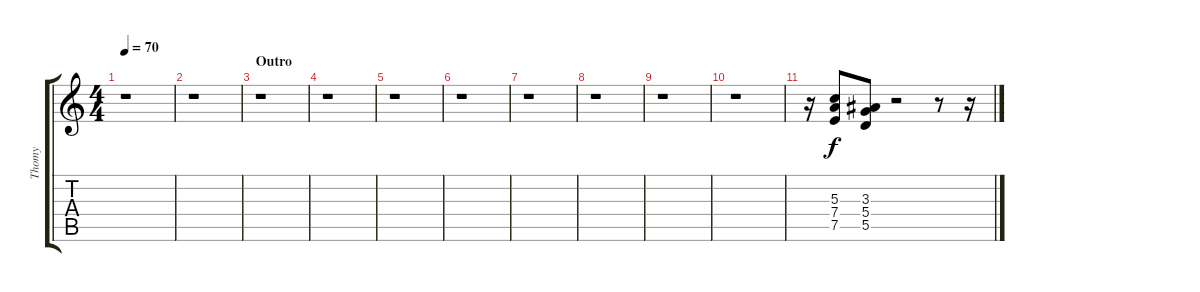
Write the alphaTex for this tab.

\track ("Thomy" "Thomy") {instrument distortionguitar}
\staff {score tabs}
\tuning (E4 B3 G3 D3 A2 E2) {hide}
\ts (4 4)
\tempo 70
\clef g2
\ks c
r.1{dy f} |
r.1 |
\section ("" "Outro")
r.1 |
r.1 |
r.1 |
r.1 |
r.1 |
r.1 |
r.1 |
r.1 |
r.16 (5.3 7.4 7.5).8 (3.3 5.4 5.5).8 r.2 r.8 r.16
